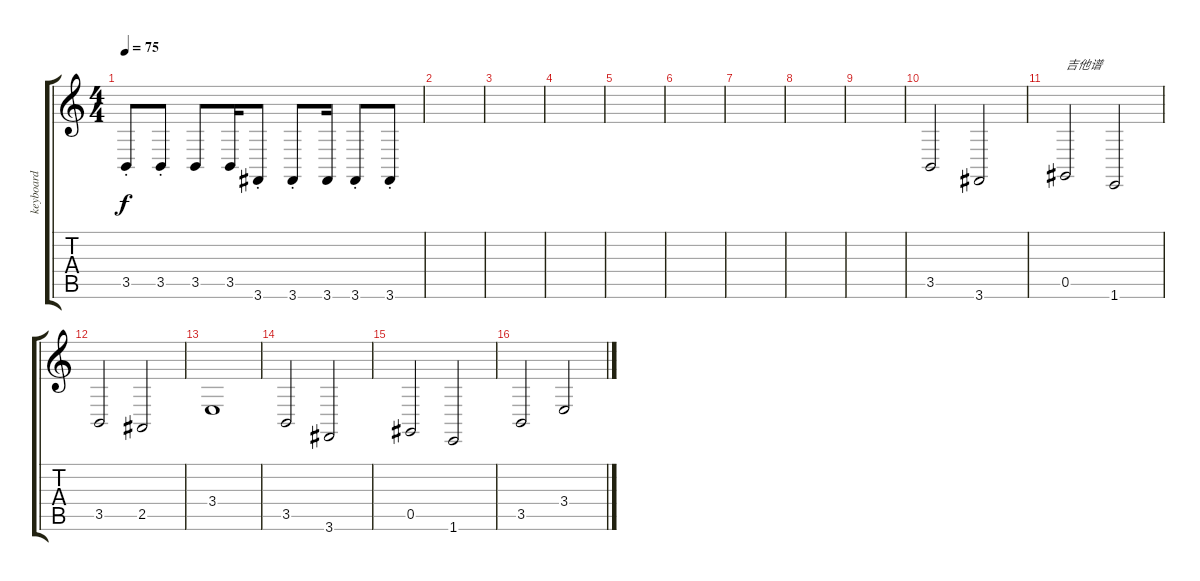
\track ("keyboard" "keyboard") {instrument lead8bassandlead}
\staff {score tabs}
\tuning (Eb4 Bb3 Gb3 Db3 Ab2 Eb2) {hide}
\ts (4 4)
\tempo 75
\clef g2
\ks c
3.5{st}.8{dy f} 3.5{st}.8 3.5.8 3.5.16 3.6{st}.8 3.6{st}.8 3.6.16 3.6{st}.8 3.6{st}.8 |
|
|
|
|
|
|
|
|
3.5.2 3.6.2 |
0.5.2{txt "吉他谱"} 1.6.2 |
3.5.2 2.5.2 |
3.4.1 |
3.5.2 3.6.2 |
0.5.2 1.6.2 |
3.5.2 3.4.2
